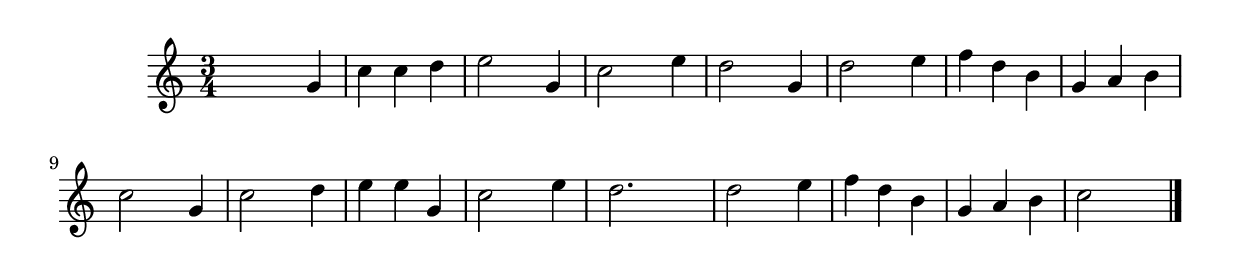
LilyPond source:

\version "2.20.0"
\header {
\include "lilypond-book-preamble.ly"
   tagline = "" % removed
 }
\score {
 {
   \relative c'{\time 3/4 s2 g'4 | c c d | e2 g,4 | c2 e4 | d2 g,4 | d'2 e4 | f d b | g a b | c2 g4 | c2 d4 | e e g, | c2 e4 | d2. | d2 e4 | f d b | g a b | c2 s4 \bar "|."}

}
\layout {
  \context {
      \Score 
      proportionalNotationDuration =  #(ly:make-moment 1/5)
 }
 }
\midi {\tempo 4 = 60}
}
